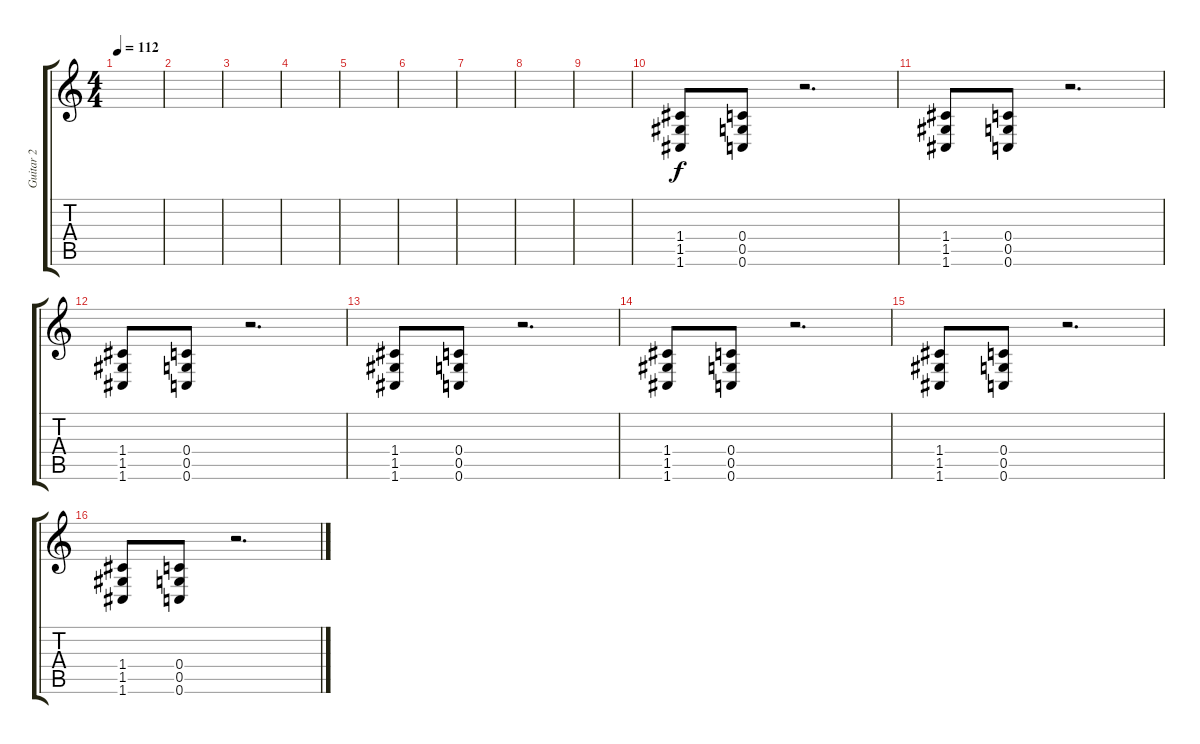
\track ("Guitar 2" "Guitar 2") {instrument distortionguitar}
\staff {score tabs}
\tuning (D4 A3 F3 C3 G2 C2) {hide}
\ts (4 4)
\tempo 112
\clef g2
\ks c
|
|
|
|
|
|
|
|
|
(1.4 1.5 1.6).8{instrument distortionguitar} (0.4 0.5 0.6).8 r.2{d} |
(1.4 1.5 1.6).8{instrument distortionguitar} (0.4 0.5 0.6).8 r.2{d} |
(1.4 1.5 1.6).8{instrument distortionguitar} (0.4 0.5 0.6).8 r.2{d} |
(1.4 1.5 1.6).8{instrument distortionguitar} (0.4 0.5 0.6).8 r.2{d} |
(1.4 1.5 1.6).8{instrument distortionguitar} (0.4 0.5 0.6).8 r.2{d} |
(1.4 1.5 1.6).8{instrument distortionguitar} (0.4 0.5 0.6).8 r.2{d} |
(1.4 1.5 1.6).8{instrument distortionguitar} (0.4 0.5 0.6).8 r.2{d}
